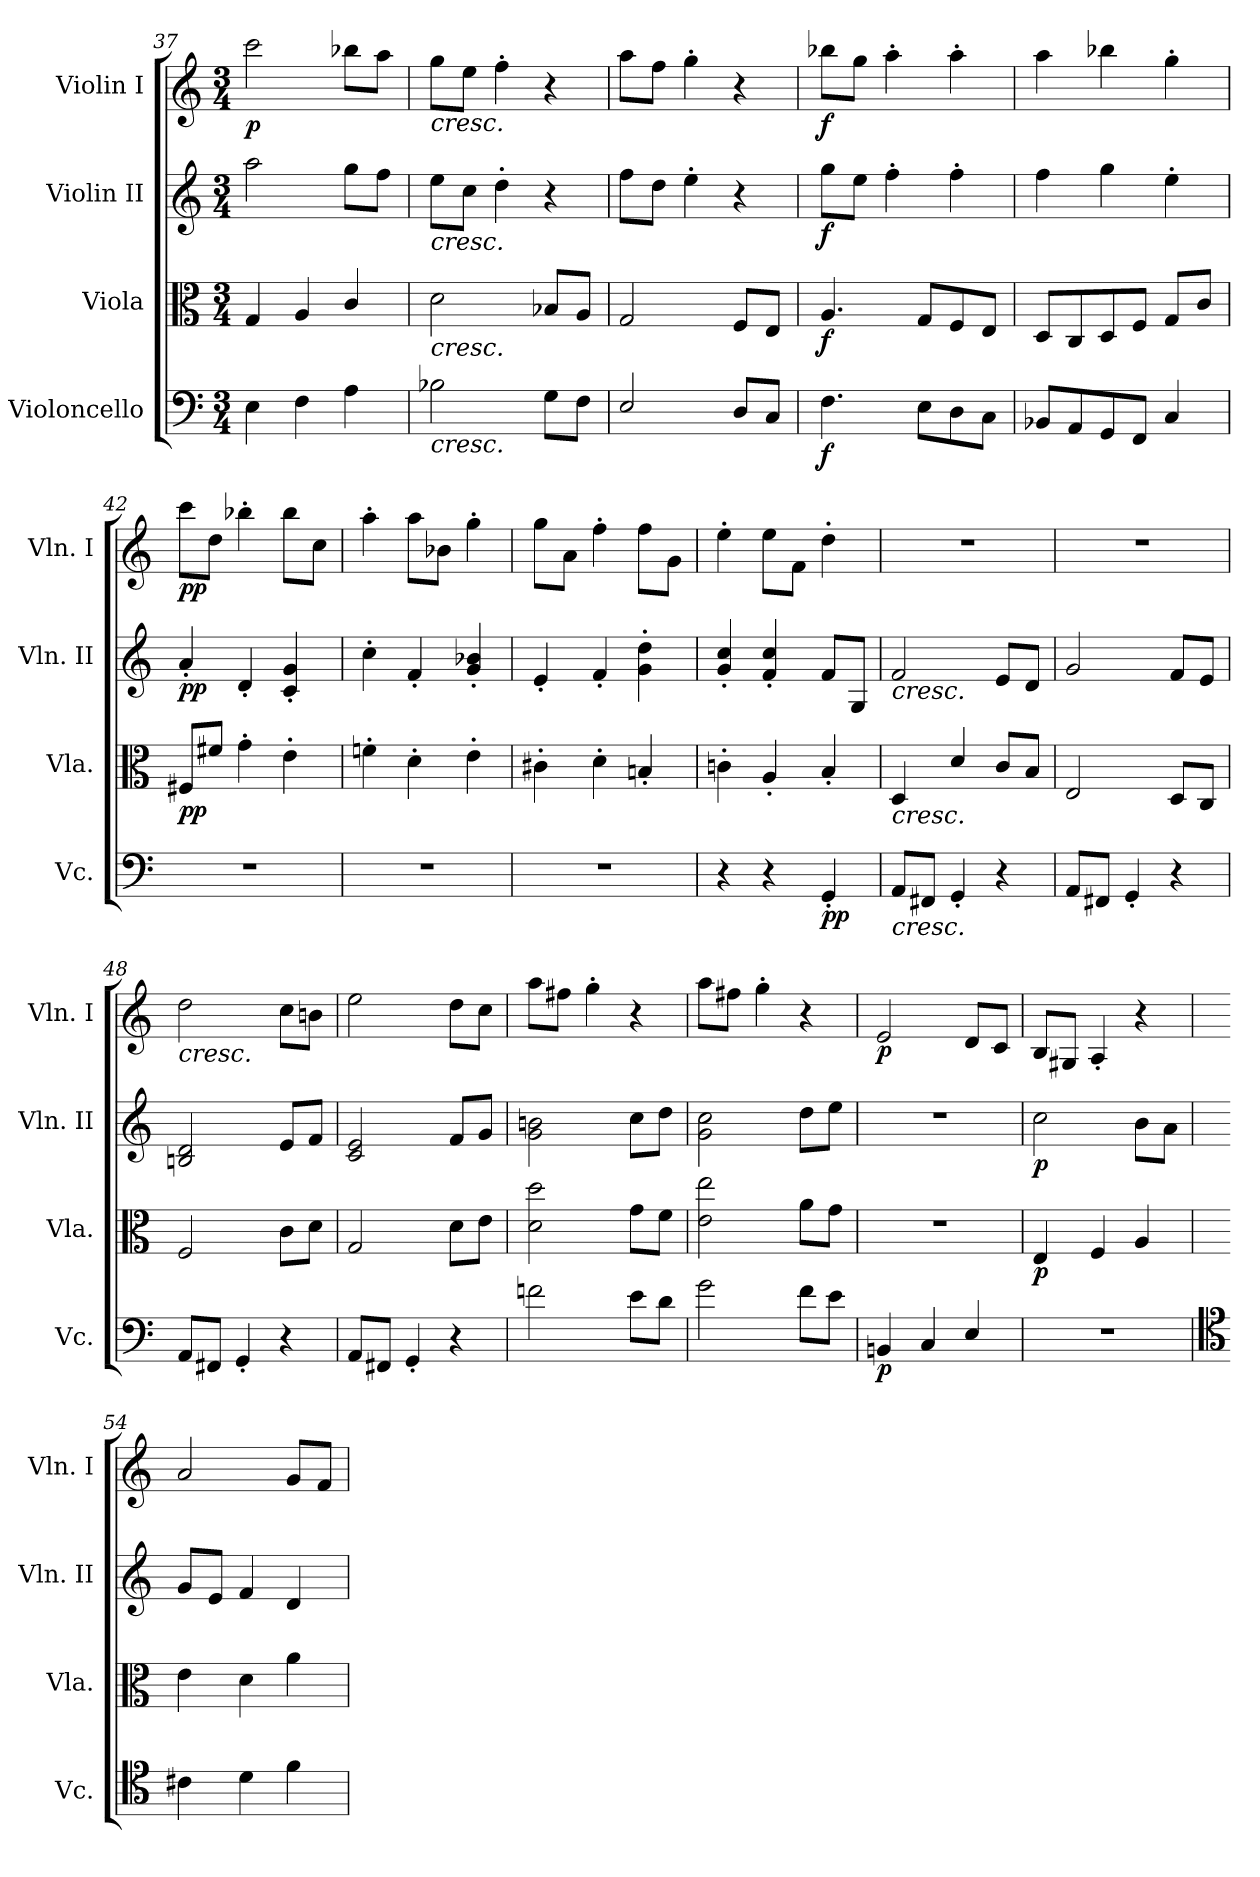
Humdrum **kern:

**kern	**dynam	**kern	**dynam	**kern	**dynam	**kern	**dynam
*part4	*part4	*part3	*part3	*part2	*part2	*part1	*part1
*staff4	*staff4	*staff3	*staff3	*staff2	*staff2	*staff1	*staff1
*I"Violoncello	*	*I"Viola	*	*I"Violin II	*	*I"Violin I	*
*I'Vc.	*	*I'Vla.	*	*I'Vln. II	*	*I'Vln. I	*
*clefF4	*	*clefC3	*	*clefG2	*	*clefG2	*
*k[]	*	*k[]	*	*k[]	*	*k[]	*
*M3/4	*	*M3/4	*	*M3/4	*	*M3/4	*
=37	=37	=37	=37	=37	=37	=37	=37
!	!	!	!	!	!	!	!LO:DY:b
4E\	.	4G/	.	2aa\	.	2ccc\	p
4F\	.	4A/	.	.	.	.	.
4A\	.	4c/	.	8gg\L	.	8bb-X\L	.
.	.	.	.	8ff\J	.	8aa\J	.
=38	=38	=38	=38	=38	=38	=38	=38
!	!	!	!	!	!	!LO:TX:b:i:t=cresc.	!
!	!	!	!	!LO:TX:b:i:t=cresc.	!	!	!
!	!	!LO:TX:b:i:t=cresc.	!	!	!	!	!
!LO:TX:b:i:t=cresc.	!	!	!	!	!	!	!
2B-X\	.	2d\	.	8ee\L	.	8gg\L	.
.	.	.	.	8cc\J	.	8ee\J	.
.	.	.	.	4dd'\	.	4ff'\	.
8G\L	.	8B-X/L	.	4r	.	4r	.
8F\J	.	8A/J	.	.	.	.	.
=39	=39	=39	=39	=39	=39	=39	=39
2E/	.	2G/	.	8ff\L	.	8aa\L	.
.	.	.	.	8dd\J	.	8ff\J	.
.	.	.	.	4ee'\	.	4gg'\	.
8D/L	.	8F/L	.	4r	.	4r	.
8C/J	.	8E/J	.	.	.	.	.
!!LO:LB:g=z
=40	=40	=40	=40	=40	=40	=40	=40
!	!LO:DY:b	!	!LO:DY:b	!	!LO:DY:b	!	!LO:DY:b
4.F\	f	4.A/	f	8gg\L	f	8bb-X\L	f
.	.	.	.	8ee\J	.	8gg\J	.
.	.	.	.	4ff'\	.	4aa'\	.
8E\L	.	8G/L	.	.	.	.	.
8D\	.	8F/	.	4ff'\	.	4aa'\	.
8C\J	.	8E/J	.	.	.	.	.
=41	=41	=41	=41	=41	=41	=41	=41
8BB-X/L	.	8D/L	.	4ff\	.	4aa\	.
8AA/	.	8C/	.	.	.	.	.
8GG/	.	8D/	.	4gg\	.	4bb-X\	.
8FF/J	.	8F/J	.	.	.	.	.
4C/	.	8G/L	.	4ee'\	.	4gg'\	.
.	.	8c/J	.	.	.	.	.
=42	=42	=42	=42	=42	=42	=42	=42
!	!	!	!LO:DY:b	!	!LO:DY:b	!	!LO:DY:b
2.r	.	8F#X/L	pp	4a'/	pp	8ccc\L	pp
.	.	8f#X/J	.	.	.	8dd\J	.
.	.	4g'\	.	4d'/	.	4bb-X'\	.
.	.	4e'\	.	4c/' 4g/'	.	8bb-\L	.
.	.	.	.	.	.	8cc\J	.
=43	=43	=43	=43	=43	=43	=43	=43
2.r	.	4fn'\	.	4cc'\	.	4aa'\	.
.	.	4d'\	.	4f'/	.	8aa\L	.
.	.	.	.	.	.	8b-X\J	.
.	.	4e'\	.	4g/' 4b-X/'	.	4gg'\	.
=44	=44	=44	=44	=44	=44	=44	=44
2.r	.	4c#X'\	.	4e'/	.	8gg\L	.
.	.	.	.	.	.	8a\J	.
.	.	4d'\	.	4f'/	.	4ff'\	.
.	.	4Bn'/	.	4g\' 4dd\'	.	8ff\L	.
.	.	.	.	.	.	8g\J	.
=45	=45	=45	=45	=45	=45	=45	=45
4r	.	4cn'\	.	4g/' 4cc/'	.	4ee'\	.
4r	.	4A'/	.	4f/' 4cc/'	.	8ee\L	.
.	.	.	.	.	.	8f\J	.
!	!LO:DY:b	!	!	!	!	!	!
4GG'/	pp	4B'/	.	8f/L	.	4dd'\	.
.	.	.	.	8G/J	.	.	.
!!LO:LB:g=z
=46	=46	=46	=46	=46	=46	=46	=46
!	!	!	!	!LO:TX:b:i:t=cresc.	!	!	!
!	!	!LO:TX:b:i:t=cresc.	!	!	!	!	!
!LO:TX:b:i:t=cresc.	!	!	!	!	!	!	!
8AA/L	.	4D/	.	2f/	.	2.r	.
8FF#X/J	.	.	.	.	.	.	.
4GG'/	.	4d/	.	.	.	.	.
4r	.	8c/L	.	8e/L	.	.	.
.	.	8B/J	.	8d/J	.	.	.
=47	=47	=47	=47	=47	=47	=47	=47
8AA/L	.	2E/	.	2g/	.	2.r	.
8FF#X/J	.	.	.	.	.	.	.
4GG'/	.	.	.	.	.	.	.
4r	.	8D/L	.	8f/L	.	.	.
.	.	8C/J	.	8e/J	.	.	.
=48	=48	=48	=48	=48	=48	=48	=48
!	!	!	!	!	!	!LO:TX:b:i:t=cresc.	!
8AA/L	.	2F/	.	2Bn/ 2d/	.	2dd\	.
8FF#X/J	.	.	.	.	.	.	.
4GG'/	.	.	.	.	.	.	.
4r	.	8c\L	.	8e/L	.	8cc\L	.
.	.	8d\J	.	8f/J	.	8bn\J	.
=49	=49	=49	=49	=49	=49	=49	=49
8AA/L	.	2G/	.	2c/ 2e/	.	2ee\	.
8FF#X/J	.	.	.	.	.	.	.
4GG'/	.	.	.	.	.	.	.
4r	.	8d\L	.	8f/L	.	8dd\L	.
.	.	8e\J	.	8g/J	.	8cc\J	.
=50	=50	=50	=50	=50	=50	=50	=50
2fn\	.	2d\ 2dd\	.	2g\ 2bn\	.	8aa\L	.
.	.	.	.	.	.	8ff#X\J	.
.	.	.	.	.	.	4gg'\	.
8e\L	.	8g\L	.	8cc\L	.	4r	.
8d\J	.	8f\J	.	8dd\J	.	.	.
=51	=51	=51	=51	=51	=51	=51	=51
2g\	.	2e\ 2ee\	.	2g\ 2cc\	.	8aa\L	.
.	.	.	.	.	.	8ff#X\J	.
.	.	.	.	.	.	4gg'\	.
8f\L	.	8a\L	.	8dd\L	.	4r	.
8e\J	.	8g\J	.	8ee\J	.	.	.
!!LO:PB:g=z
=52	=52	=52	=52	=52	=52	=52	=52
!	!LO:DY:b	!	!	!	!	!	!LO:DY:b
4BBn/	p	2.r	.	2.r	.	2e/	p
4C/	.	.	.	.	.	.	.
4E/	.	.	.	.	.	8d/L	.
.	.	.	.	.	.	8c/J	.
=53	=53	=53	=53	=53	=53	=53	=53
!	!	!	!LO:DY:b	!	!LO:DY:b	!	!
2.r	.	4E/	p	2cc\	p	8B/L	.
.	.	.	.	.	.	8G#X/J	.
.	.	4F/	.	.	.	4A'/	.
.	.	4A/	.	8b\L	.	4r	.
.	.	.	.	8a\J	.	.	.
=54	=54	=54	=54	=54	=54	=54	=54
*clefC4	*	*	*	*	*	*	*
4c#X\	.	4e\	.	8g/L	.	2a/	.
.	.	.	.	8e/J	.	.	.
4d\	.	4d\	.	4f/	.	.	.
4f\	.	4a\	.	4d/	.	8g/L	.
.	.	.	.	.	.	8f/J	.
=	=	=	=	=	=	=	=
*-	*-	*-	*-	*-	*-	*-	*-
